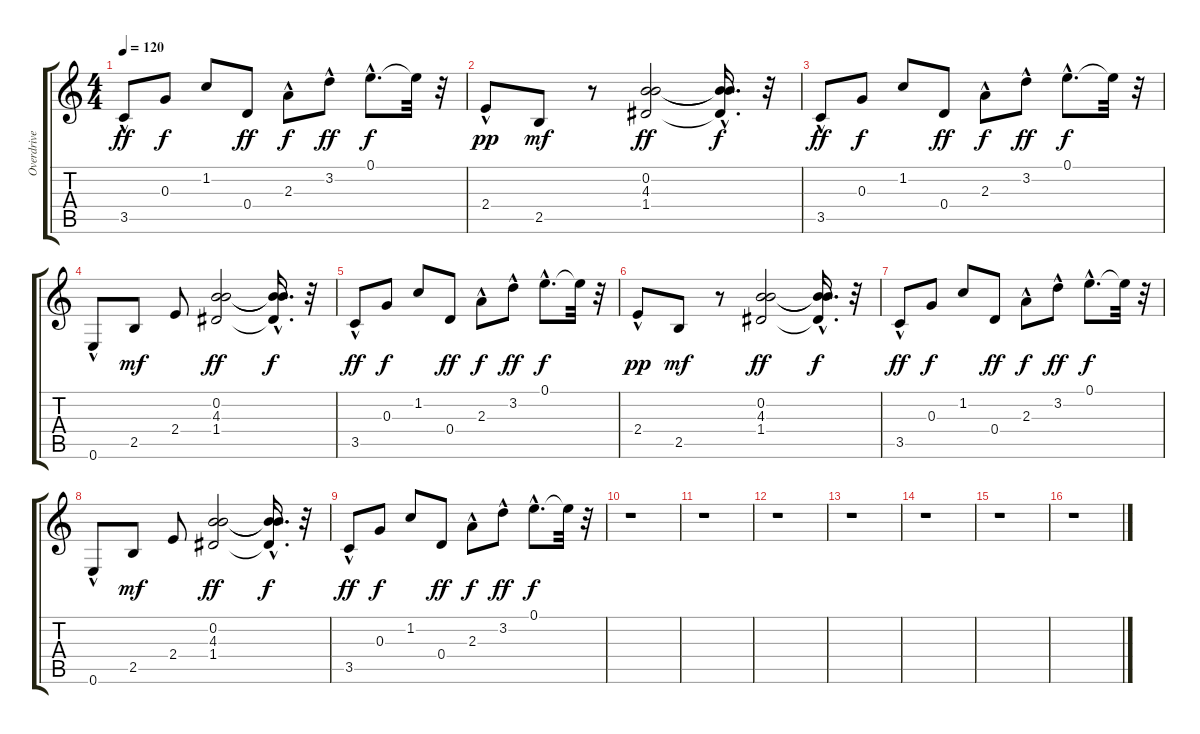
\track ("Overdrive" "Overdrive") {instrument overdrivenguitar}
\staff {score tabs}
\tuning (E4 B3 G3 D3 A2 E2) {hide}
\ts (4 4)
\tempo 120
\clef g2
\ks c
3.5{hac}.8{dy ff} 0.3.8{dy f} 1.2.8 0.4.8{dy ff} 2.3{hac}.8{dy f} 3.2{hac}.8{dy ff} 0.1{hac}.8{d dy f} 0.1{t}.32 r.32 |
2.4{hac}.8{dy pp} 2.5.8{dy mf} r.8 (0.2 4.3 1.4).2{dy ff} (0.2{hac t} 4.3{hac t} 1.4{hac t}).16{d dy f} r.32 |
3.5{hac}.8{dy ff} 0.3.8{dy f} 1.2.8 0.4.8{dy ff} 2.3{hac}.8{dy f} 3.2{hac}.8{dy ff} 0.1{hac}.8{d dy f} 0.1{t}.32 r.32 |
0.6{hac}.8 2.5.8{dy mf} 2.4.8 (0.2 4.3 1.4).2{dy ff} (0.2{hac t} 4.3{hac t} 1.4{hac t}).16{d dy f} r.32 |
3.5{hac}.8{dy ff} 0.3.8{dy f} 1.2.8 0.4.8{dy ff} 2.3{hac}.8{dy f} 3.2{hac}.8{dy ff} 0.1{hac}.8{d dy f} 0.1{t}.32 r.32 |
2.4{hac}.8{dy pp} 2.5.8{dy mf} r.8 (0.2 4.3 1.4).2{dy ff} (0.2{hac t} 4.3{hac t} 1.4{hac t}).16{d dy f} r.32 |
3.5{hac}.8{dy ff} 0.3.8{dy f} 1.2.8 0.4.8{dy ff} 2.3{hac}.8{dy f} 3.2{hac}.8{dy ff} 0.1{hac}.8{d dy f} 0.1{t}.32 r.32 |
0.6{hac}.8 2.5.8{dy mf} 2.4.8 (0.2 4.3 1.4).2{dy ff} (0.2{hac t} 4.3{hac t} 1.4{hac t}).16{d dy f} r.32 |
3.5{hac}.8{dy ff} 0.3.8{dy f} 1.2.8 0.4.8{dy ff} 2.3{hac}.8{dy f} 3.2{hac}.8{dy ff} 0.1{hac}.8{d dy f} 0.1{t}.32 r.32 |
r.1 |
r.1 |
r.1 |
r.1 |
r.1 |
r.1 |
r.1
